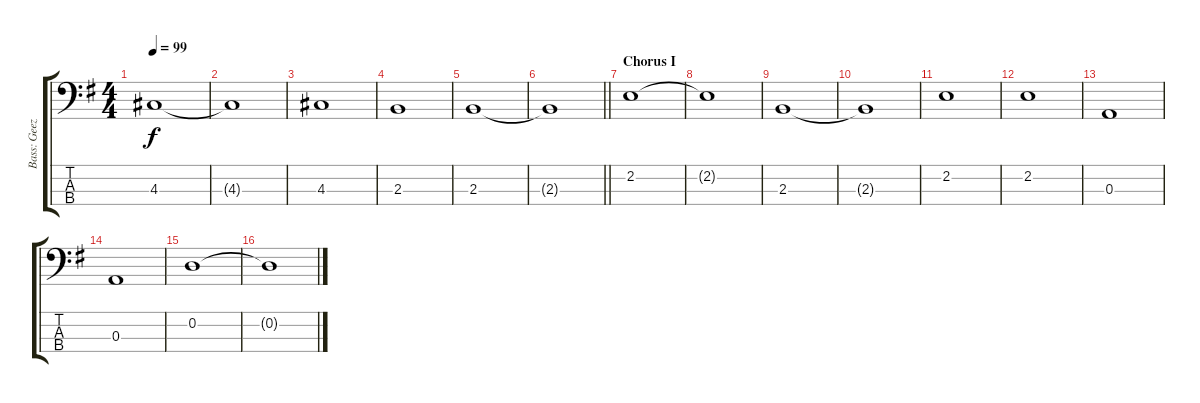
\track ("Bass: Geezer" "Bass: Geez") {instrument electricbassfinger}
\staff {score tabs}
\tuning (G2 D2 A1 E1) {hide}
\ts (4 4)
\tempo 99
\clef f4
\ks g
4.3.1{dy f} |
4.3{t}.1 |
4.3.1 |
2.3.1 |
2.3.1 |
\barLineRight lightlight
2.3{t}.1 |
\section ("" "Chorus I")
2.2.1 |
2.2{t}.1 |
2.3.1 |
2.3{t}.1 |
2.2.1 |
2.2.1 |
0.3.1 |
0.3.1 |
0.2.1 |
0.2{t}.1
